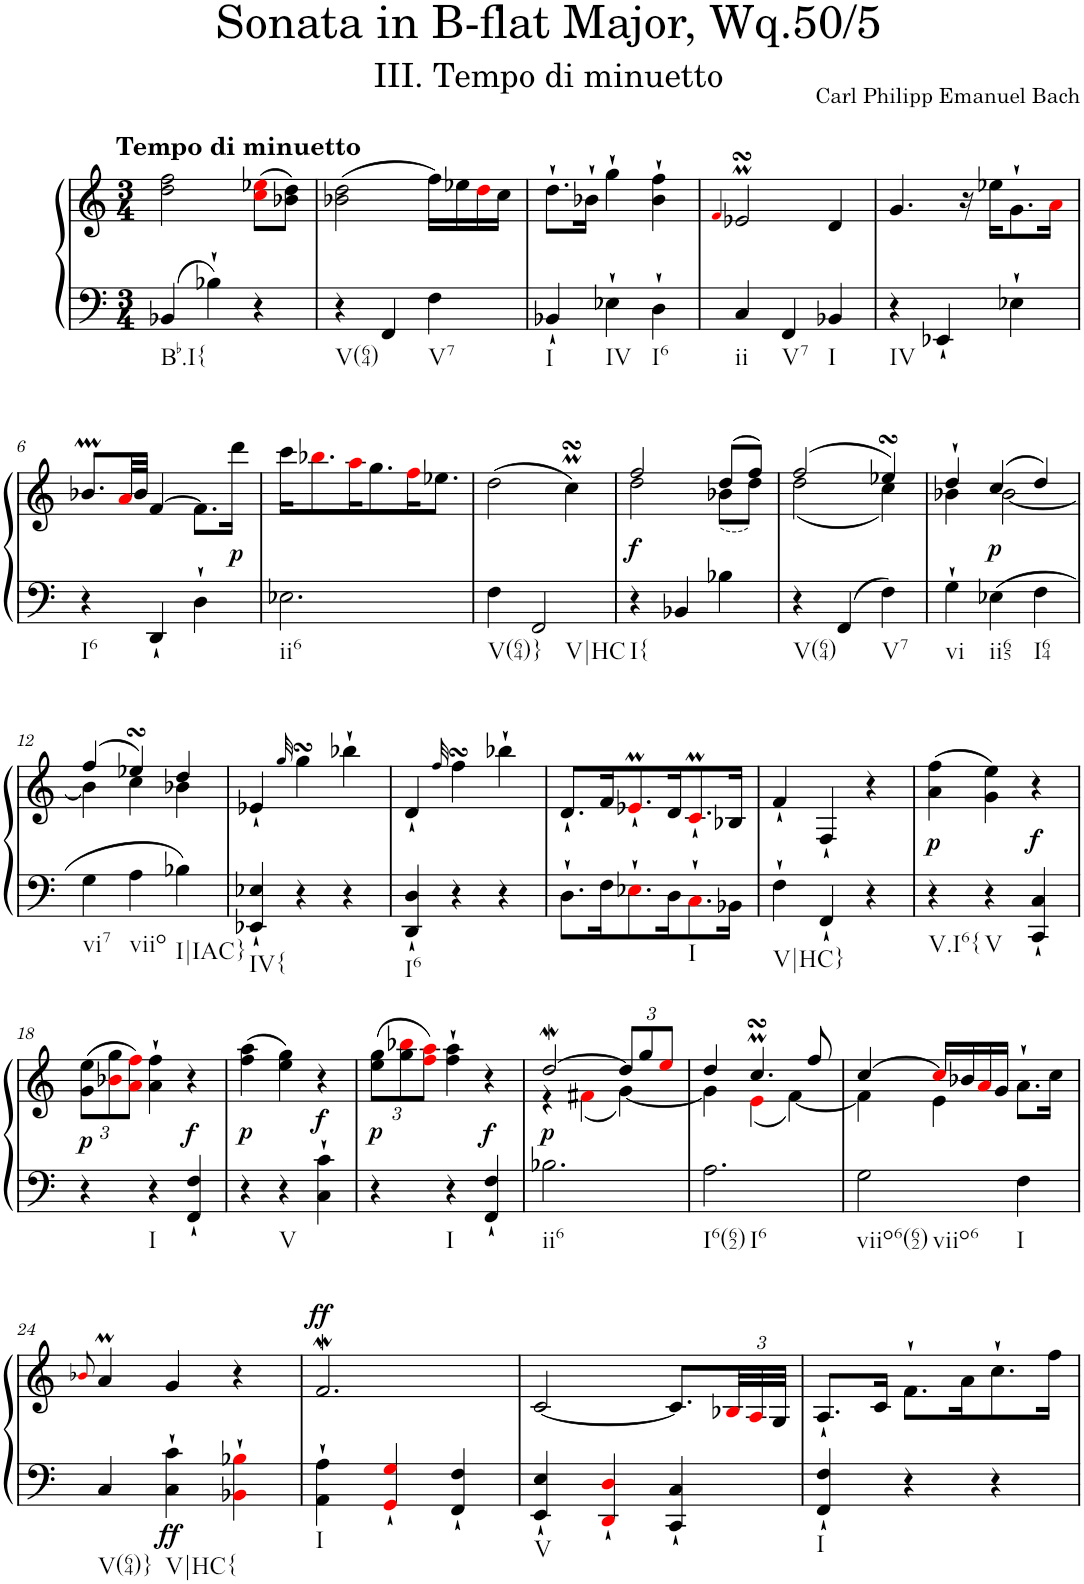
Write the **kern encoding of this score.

**kern	**kern	**dynam
*part1	*part1	*part1
*staff2	*staff1	*staff1/2
*I"Harpsichord	*	*
*I'Hch.	*	*
*clefF4	*clefG2	*
*k[]	*k[]	*
*M3/4	*M3/4	*
=1	=1	=1
!	!LO:TX:a:B:t=Tempo di minuetto	!
!LO:TX:b:t=Bb.I{	!	!
4BB-X/	2dd\ 2ff\	.
4B-X`\	.	.
4r	(>8cci\ 8ee-Xi\L	.
.	8b-X\ 8dd\J)	.
=2	=2	=2
!LO:TX:b:t=V(64)	!	!
4r	(>2b-X\ 2dd\	.
4FF/	.	.
!LO:TX:b:t=V7	!	!
4F\	16ff\LL)	.
.	16ee-X\	.
.	16ddi\	.
.	16cc\JJ	.
=3	=3	=3
!LO:TX:b:t=I	!	!
4BB-X`/	8.dd`\L	.
.	16b-X`\Jk	.
!LO:TX:b:t=IV	!	!
4E-X`\	4gg`\	.
!LO:TX:b:t=I6	!	!
4D`\	4b-\` 4ff\`	.
=4	=4	=4
.	4qfi/	.
!LO:TX:b:t=ii	!	!
4C/	2e-XsSSsM/	.
!LO:TX:b:t=V7	!	!
4FF/	.	.
!LO:TX:b:t=I	!	!
4BB-X/	4d/	.
=5	=5	=5
!LO:TX:b:t=IV	!	!
4r	4.g/	.
4EE-X`/	.	.
.	16r	.
.	16ee-X\KL	.
4E-X`\	8.g`\	.
.	16ai\Jk	.
!!LO:LB:g=z
=6	=6	=6
!LO:TX:b:t=I6	!	!
4r	8.b-XM/L	.
.	32ai/LL	.
.	32b-/JJJ	.
4DD`/	[4f/	.
4D`\	8.f\L]	.
!	!	!LO:DY:b
.	16ddd\Jk	p
=7	=7	=7
!LO:TX:b:t=ii6	!	!
2.E-X\	16ccc\KL	.
.	8.bb-Xi\	.
.	16aai\K	.
.	8.gg\	.
.	16ffi\K	.
.	8.ee-X\J	.
=8	=8	=8
!LO:TX:b:t=V(64)}	!	!
4F\	(>2dd\	.
!LO:TX:b:t=V|HC	!	!
2FF/	.	.
.	4ccMsSSs\)	.
=9	=9	=9
*	*^	*
!LO:TX:b:t=I{	!	!	!
!	!	!	!LO:DY:b
4r	2ff/	2dd\	f
4BB-X/	.	.	.
4B-X\	(>8dd/L	(<8b-X\L	.
.	8ff/J)	8dd\J)	.
=10	=10	=10	=10
!LO:TX:b:t=V(64)	!	!	!
4r	(>2ff/	(<2dd\	.
4FF/	.	.	.
!LO:TX:b:t=V7	!	!	!
4F\	4ee-XsSSs/)	4cc\)	.
=11	=11	=11	=11
!LO:TX:b:t=vi	!	!	!
4G`\	4dd`/	4b-X\	.
!LO:TX:b:t=ii65	!	!	!
!	!	!	!LO:DY:b
4E-X\	(>4cc/	[2b-\	p
!LO:TX:b:t=I64	!	!	!
4F\	4dd/)	.	.
!!LO:LB:g=z	!!
=12	=12	=12	=12
!LO:TX:b:t=vi7	!	!	!
4G\	(>4ff/	4b-\]	.
!LO:TX:b:t=viio	!	!	!
4A\	4ee-XsSSs/)	4cc\	.
!LO:TX:b:t=I|IAC}	!	!	!
4B-X\	4dd/	4b-X\	.
=13	=13	=13	=13
!LO:TX:b:t=IV{	!	!	!
*	*v	*v	*
4EE-X/` 4E-X/`	4e-X`/	.
.	32qgg/	.
4r	4ggsSSS\	.
4r	4bb-X`\	.
=14	=14	=14
!LO:TX:b:t=I6	!	!
4DD/` 4D/`	4d`/	.
.	32qff/	.
4r	4ffsSSs\	.
4r	4bb-X`\	.
=15	=15	=15
8.D`\L	8.d`/L	.
16F\K	16f/K	.
8.E-X`i\	8.e-XM`i/	.
16D\K	16d/K	.
!LO:TX:b:t=I	!	!
8.C`i\	8.cM`i/	.
16BB-X\Jk	16B-X/Jk	.
=16	=16	=16
!LO:TX:b:t=V|HC}	!	!
4F`\	4f`/	.
4FF`/	4F`/	.
4r	4r	.
=17	=17	=17
!LO:TX:b:t=V.I6{	!	!
!	!	!LO:DY:b
4r	(>4a\ 4ff\	p
!LO:TX:b:t=V	!	!
4r	4g\ 4ee\)	.
!	!	!LO:DY:b
4CC/` 4C/`	4r	f
!!LO:LB:g=z
=18	=18	=18
*	*Xbrackettup	*
!	!	!LO:DY:b
4r	(>12g\ 12ee\L	p
.	12b-Xi\ 12gg\	.
.	12ai\ 12ffi\J)	.
!LO:TX:b:t=I	!	!
4r	4a\` 4ff\`	.
!	!	!LO:DY:b
4FF/` 4F/`	4r	f
=19	=19	=19
!	!	!LO:DY:b
4r	(>4ff\ 4aa\	p
!LO:TX:b:t=V	!	!
4r	4ee\ 4gg\)	.
!	!	!LO:DY:b
4C\` 4c\`	4r	f
=20	=20	=20
!	!	!LO:DY:b
4r	(>12ee\ 12gg\L	p
.	12gg\ 12bb-Xi\	.
.	12ffi\ 12aai\J)	.
!LO:TX:b:t=I	!	!
4r	4ff\` 4aa\`	.
!	!	!LO:DY:b
4FF/` 4F/`	4r	f
=21	=21	=21
*	*^	*
!LO:TX:b:t=ii6	!	!	!
!	!	!	!LO:DY:b
2.B-X\	[2ddW/	4r	p
.	.	(<4f#Xi\	.
.	12dd/L]	[4g\)	.
.	12gg/	.	.
.	12eei/J	.	.
=22	=22	=22	=22
!LO:TX:b:t=I6(62)	!	!	!
!LO:TX:b:t=I6	!	!	!
2.A\	4dd/	4g\]	.
.	4.ccsSSsM/	(<4ei\	.
.	.	[4f\)	.
.	8ff/	.	.
=23	=23	=23	=23
!LO:TX:b:t=viio6(62)	!	!	!
!LO:TX:b:t=viio6	!	!	!
2G\	[4cc/	4f\]	.
.	16cci/LL]	4e\	.
.	16b-X/	.	.
.	16ai/	.	.
.	16g/JJ	.	.
!LO:TX:b:t=I	!	!	!
4F\	8.a`\L	4ryy	.
.	16cc\Jk	.	.
*	*v	*v	*
!!LO:LB:g=z
=24	=24	=24
.	8qb-Xi/	.
!LO:TX:b:t=V(64)}	!	!
4C/	4aM/	.
!LO:TX:b:t=V|HC{	!	!
!	!	!LO:DY:b=2
4C\` 4c\`	4g/	ff
4BB-Xi\` 4B-Xi\`	4r	.
=25	=25	=25
!LO:TX:b:t=I	!	!
!	!	!LO:DY:a
4AA\` 4A\`	2.fw/	ff
4GGi/` 4Gi/`	.	.
4FF/` 4F/`	.	.
=26	=26	=26
!LO:TX:b:t=V	!	!
4EE/` 4E/`	[2c/	.
4DDi/` 4Di/`	.	.
4CC/` 4C/`	8.c/L]	.
.	48B-Xi/LL	.
.	48Ai/	.
.	48G/JJJ	.
=27	=27	=27
!LO:TX:b:t=I	!	!
4FF/` 4F/`	8.A`/L	.
.	16c/Jk	.
4r	8.f`\L	.
.	16a\K	.
4r	8.cc`\	.
.	16ff\Jk	.
=	=	=
*-	*-	*-
